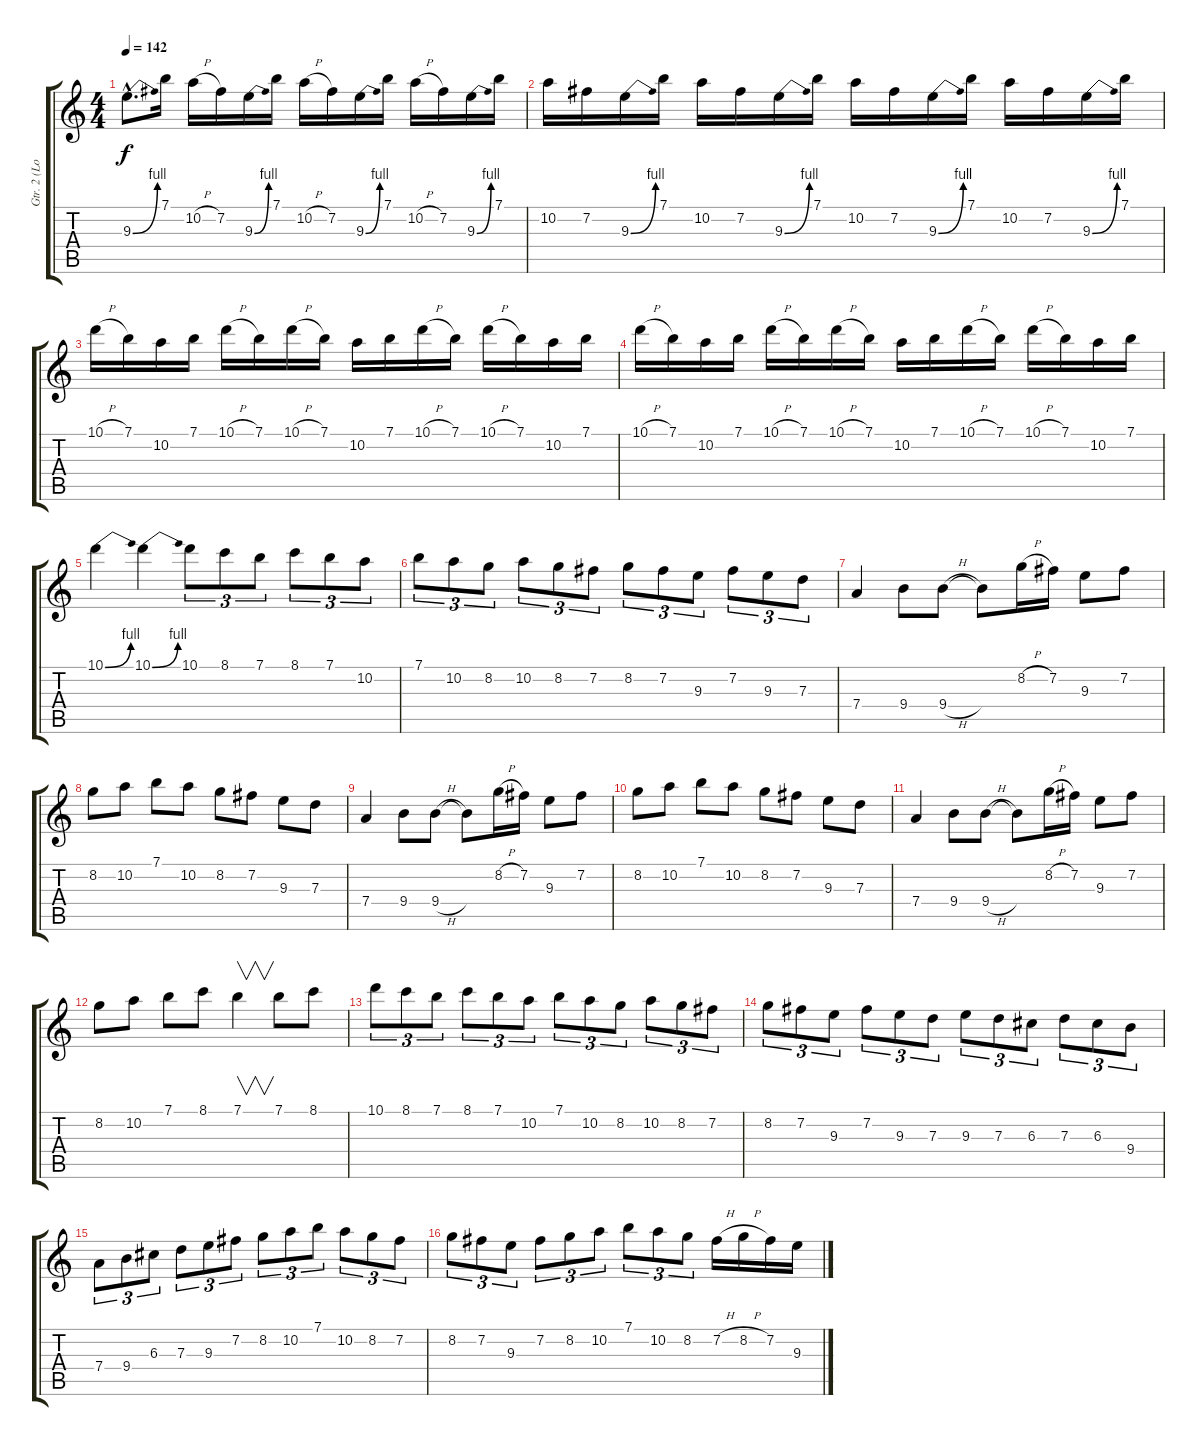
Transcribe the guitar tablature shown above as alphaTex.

\track ("Gtr. 2 (Loud)" "Gtr. 2 (Lo") {instrument distortionguitar}
\staff {score tabs}
\tuning (E4 B3 G3 D3 A2 E2) {hide}
\ts (4 4)
\tempo 142
\clef g2
\ks c
9.3{be (bend 0 0 60 4) hac}.8{d dy f} 7.1.16 10.2{h}.16 7.2.16 9.3{be (bend 0 0 60 4)}.16 7.1.16 10.2{h}.16 7.2.16 9.3{be (bend 0 0 60 4)}.16 7.1.16 10.2{h}.16 7.2.16 9.3{be (bend 0 0 60 4)}.16 7.1.16 |
10.2.16 7.2.16 9.3{be (bend 0 0 60 4)}.16 7.1.16 10.2.16 7.2.16 9.3{be (bend 0 0 60 4)}.16 7.1.16 10.2.16 7.2.16 9.3{be (bend 0 0 60 4)}.16 7.1.16 10.2.16 7.2.16 9.3{be (bend 0 0 60 4)}.16 7.1.16 |
10.1{h}.16 7.1.16 10.2.16 7.1.16 10.1{h}.16 7.1.16 10.1{h}.16 7.1.16 10.2.16 7.1.16 10.1{h}.16 7.1.16 10.1{h}.16 7.1.16 10.2.16 7.1.16 |
10.1{h}.16 7.1.16 10.2.16 7.1.16 10.1{h}.16 7.1.16 10.1{h}.16 7.1.16 10.2.16 7.1.16 10.1{h}.16 7.1.16 10.1{h}.16 7.1.16 10.2.16 7.1.16 |
10.1{be (bend 0 0 60 4)}.4 10.1{be (bend 0 0 60 4)}.4 10.1.8{tu (3 2)} 8.1.8{tu (3 2)} 7.1.8{tu (3 2)} 8.1.8{tu (3 2)} 7.1.8{tu (3 2)} 10.2.8{tu (3 2)} |
7.1.8{tu (3 2)} 10.2.8{tu (3 2)} 8.2.8{tu (3 2)} 10.2.8{tu (3 2)} 8.2.8{tu (3 2)} 7.2.8{tu (3 2)} 8.2.8{tu (3 2)} 7.2.8{tu (3 2)} 9.3.8{tu (3 2)} 7.2.8{tu (3 2)} 9.3.8{tu (3 2)} 7.3.8{tu (3 2)} |
7.4.4 9.4.8 9.4{h}.8 9.4{t}.8 8.2{h}.16 7.2.16 9.3.8 7.2.8 |
8.2.8 10.2.8 7.1.8 10.2.8 8.2.8 7.2.8 9.3.8 7.3.8 |
7.4.4 9.4.8 9.4{h}.8 9.4{t}.8 8.2{h}.16 7.2.16 9.3.8 7.2.8 |
8.2.8 10.2.8 7.1.8 10.2.8 8.2.8 7.2.8 9.3.8 7.3.8 |
7.4.4 9.4.8 9.4{h}.8 9.4{t}.8 8.2{h}.16 7.2.16 9.3.8 7.2.8 |
8.2.8 10.2.8 7.1.8 8.1.8 7.1.4{v} 7.1.8 8.1.8 |
10.1.8{tu (3 2)} 8.1.8{tu (3 2)} 7.1.8{tu (3 2)} 8.1.8{tu (3 2)} 7.1.8{tu (3 2)} 10.2.8{tu (3 2)} 7.1.8{tu (3 2)} 10.2.8{tu (3 2)} 8.2.8{tu (3 2)} 10.2.8{tu (3 2)} 8.2.8{tu (3 2)} 7.2.8{tu (3 2)} |
8.2.8{tu (3 2)} 7.2.8{tu (3 2)} 9.3.8{tu (3 2)} 7.2.8{tu (3 2)} 9.3.8{tu (3 2)} 7.3.8{tu (3 2)} 9.3.8{tu (3 2)} 7.3.8{tu (3 2)} 6.3.8{tu (3 2)} 7.3.8{tu (3 2)} 6.3.8{tu (3 2)} 9.4.8{tu (3 2)} |
7.4.8{tu (3 2)} 9.4.8{tu (3 2)} 6.3.8{tu (3 2)} 7.3.8{tu (3 2)} 9.3.8{tu (3 2)} 7.2.8{tu (3 2)} 8.2.8{tu (3 2)} 10.2.8{tu (3 2)} 7.1.8{tu (3 2)} 10.2.8{tu (3 2)} 8.2.8{tu (3 2)} 7.2.8{tu (3 2)} |
8.2.8{tu (3 2)} 7.2.8{tu (3 2)} 9.3.8{tu (3 2)} 7.2.8{tu (3 2)} 8.2.8{tu (3 2)} 10.2.8{tu (3 2)} 7.1.8{tu (3 2)} 10.2.8{tu (3 2)} 8.2.8{tu (3 2)} 7.2{h}.16 8.2{h}.16 7.2.16 9.3.16
